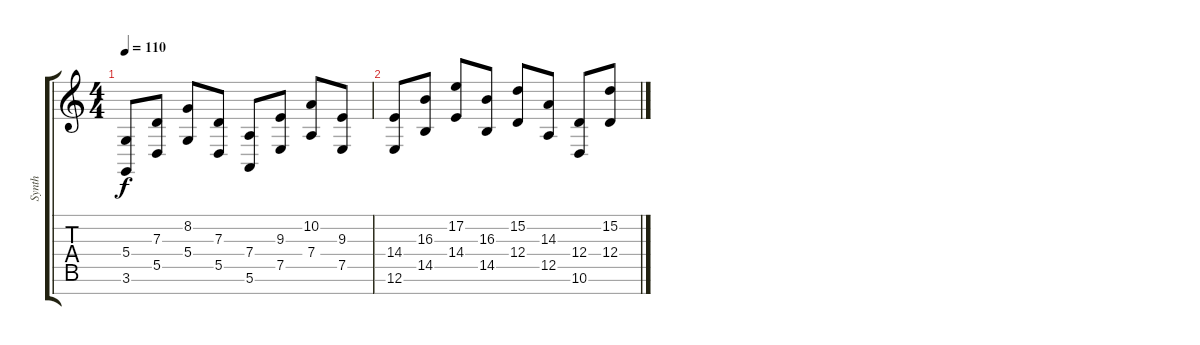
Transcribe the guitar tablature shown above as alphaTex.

\track ("Synth" "Synth") {instrument fx5brightness}
\staff {score tabs}
\tuning (E4 B3 G3 D3 A2 E2 B1) {hide}
\ts (4 4)
\tempo 110
\clef g2
\ks c
(5.4 3.6).8{dy f} (7.3 5.5).8 (8.2 5.4).8 (7.3 5.5).8 (7.4 5.6).8 (9.3 7.5).8 (10.2 7.4).8 (9.3 7.5).8 |
(14.4 12.6).8 (16.3 14.5).8 (17.2 14.4).8 (16.3 14.5).8 (15.2 12.4).8 (14.3 12.5).8 (12.4 10.6).8 (15.2 12.4).8
